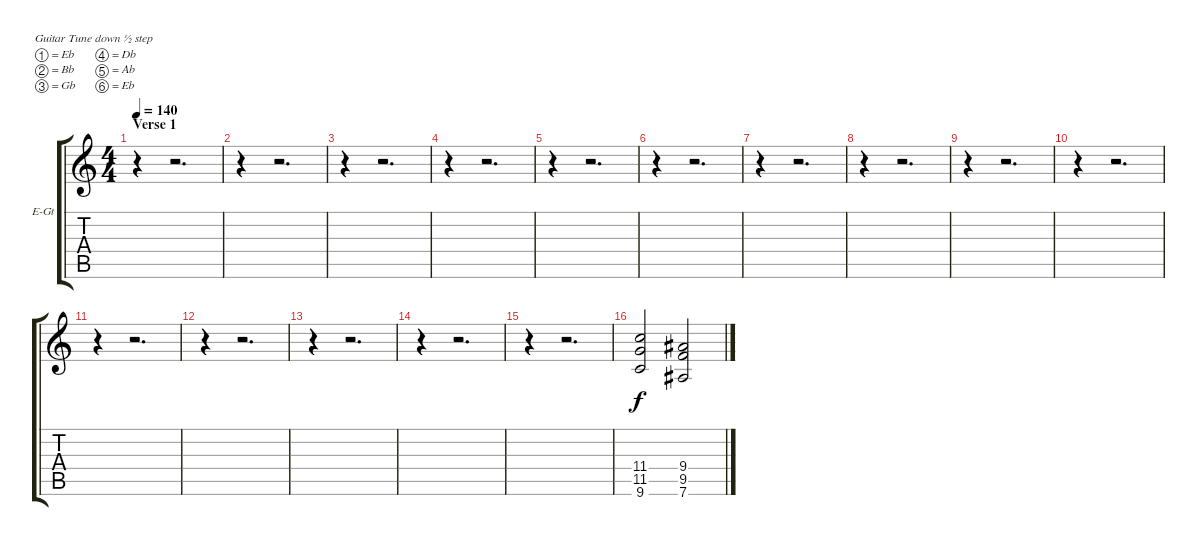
\bracketExtendMode groupsimilarinstruments
\firstSystemTrackNameOrientation horizontal
\otherSystemsTrackNameOrientation horizontal
\track ("Electric Guitar" "E-Gt") {instrument distortionguitar}
\staff {score tabs}
\tuning (Eb4 Bb3 Gb3 Db3 Ab2 Eb2)
\ts (4 4)
\section ("" "Verse 1")
\tempo 140
\clef g2
\ks c
r.4{dy f} r.2{d} |
r.4 r.2{d} |
r.4 r.2{d} |
r.4 r.2{d} |
r.4 r.2{d} |
r.4 r.2{d} |
r.4 r.2{d} |
r.4 r.2{d} |
r.4 r.2{d} |
r.4 r.2{d} |
r.4 r.2{d} |
r.4 r.2{d} |
r.4 r.2{d} |
r.4 r.2{d} |
r.4 r.2{d} |
(11.4 11.5 9.6).2 (9.4 9.5 7.6).2
